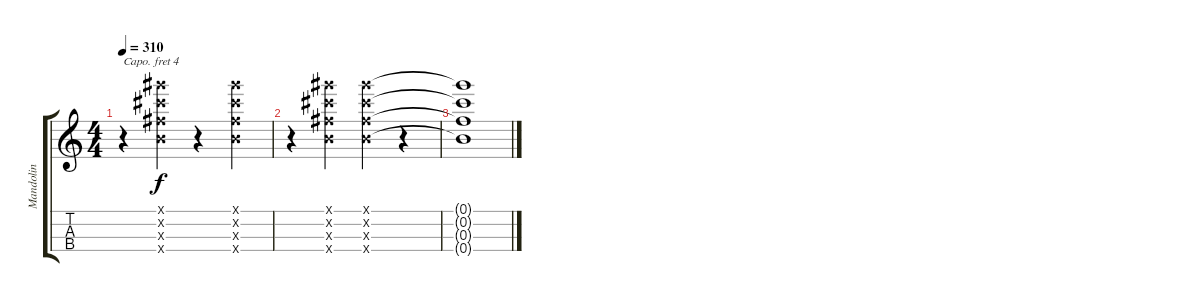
\track ("Mandolin" "Mandolin") {instrument acousticguitarnylon}
\staff {score tabs}
\capo 4
\tuning (E5 A4 D4 G3) {hide}
\ts (4 4)
\tempo 310
\clef g2
\ks c
r.4{dy f} (0.1{x} 0.2{x} 0.3{x} 0.4{x}).4 r.4 (0.1{x} 0.2{x} 0.3{x} 0.4{x}).4 |
r.4 (0.1{x} 0.2{x} 0.3{x} 0.4{x}).4 (0.1{x} 0.2{x} 0.3{x} 0.4{x}).4 r.4 |
(0.1{t} 0.2{t} 0.3{t} 0.4{t}).1
